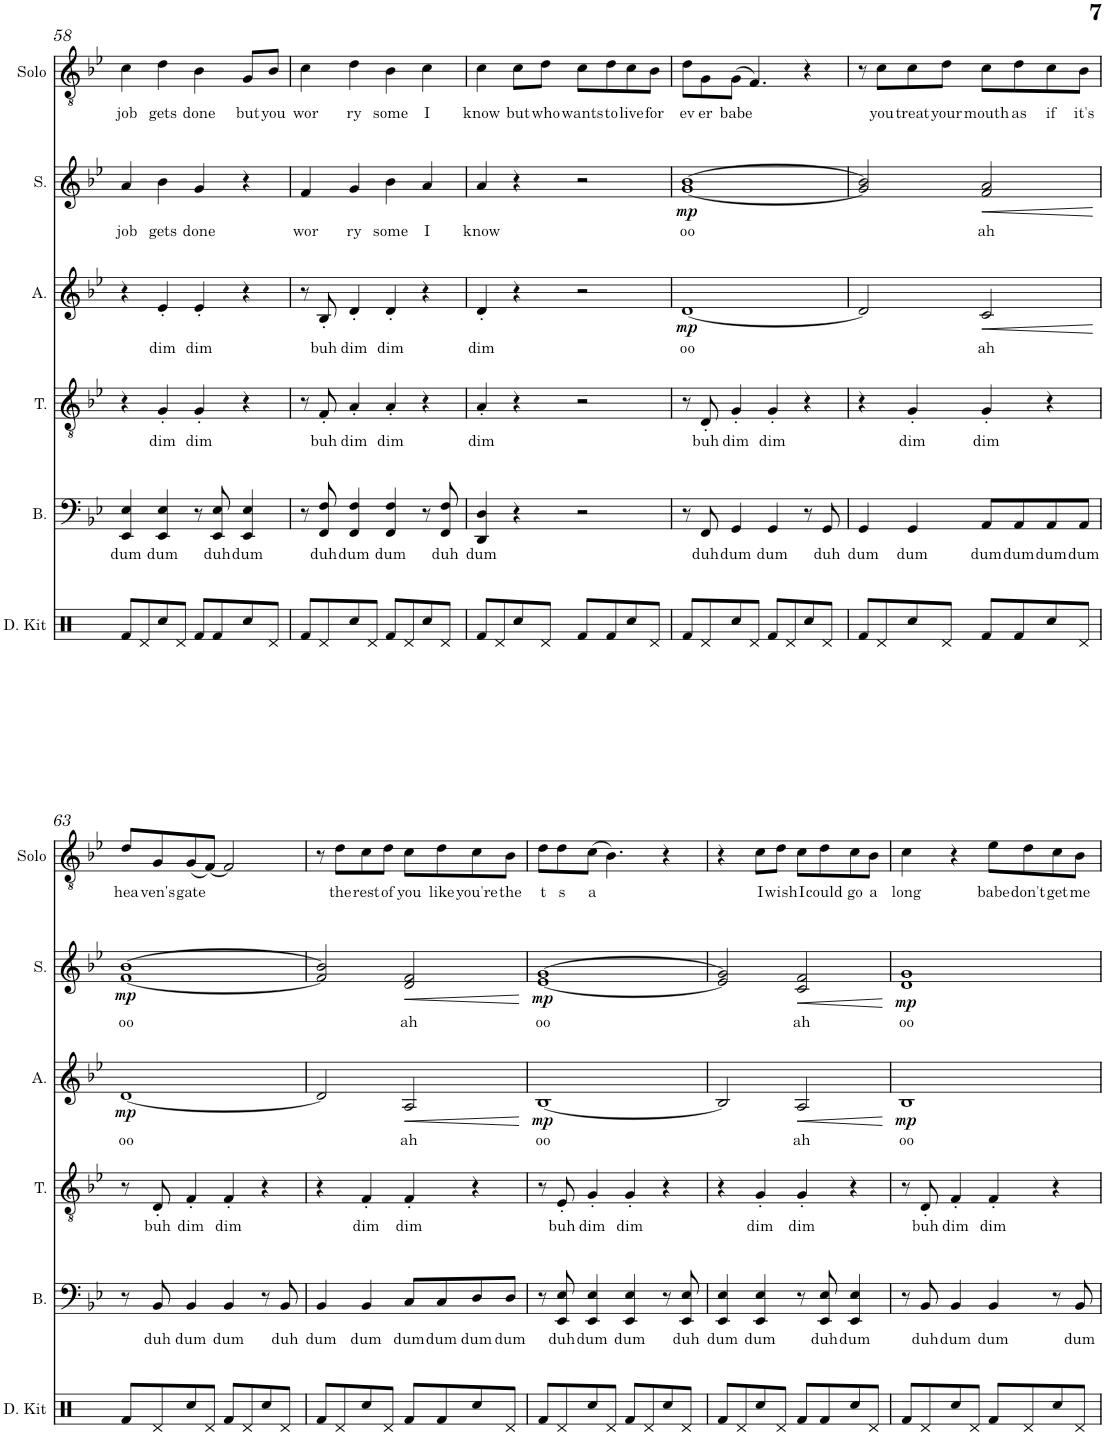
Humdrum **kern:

**kern	**kern	**text	**kern	**text	**kern	**text	**dynam	**kern	**text	**dynam	**kern	**text
*part6	*part5	*part5	*part4	*part4	*part3	*part3	*part3	*part2	*part2	*part2	*part1	*part1
*staff6	*staff5	*staff5	*staff4	*staff4	*staff3	*staff3	*staff3	*staff2	*staff2	*staff2	*staff1	*staff1
*I"Drum Kit	*I"Bass	*	*I"Tenor	*	*I"Alto	*	*	*I"Soprano	*	*	*I"Solo	*
*I'D. Kit	*I'B.	*	*I'T.	*	*I'A.	*	*	*I'S.	*	*	*I'Solo	*
!!LO:PB:g=z
*clefX	*clefF4	*	*clefGv2	*	*clefG2	*	*	*clefG2	*	*	*clefGv2	*
*k[]	*k[b-e-]	*	*k[b-e-]	*	*k[b-e-]	*	*	*k[b-e-]	*	*	*k[b-e-]	*
*M4/4	*M4/4	*	*M4/4	*	*M4/4	*	*	*M4/4	*	*	*M4/4	*
=58	=58	=58	=58	=58	=58	=58	=58	=58	=58	=58	=58	=58
!	!	!LO:LY:b	!	!	!	!	!	!	!LO:LY:b	!	!	!LO:LY:b
8Rf/L	4EE-/ 4E-/	dum	4r	.	4r	.	.	4a/	job	.	4c\	job
8Rd/	.	.	.	.	.	.	.	.	.	.	.	.
!	!	!LO:LY:b	!	!LO:LY:b	!	!LO:LY:b	!	!	!LO:LY:b	!	!	!LO:LY:b
8Rcc/	4EE-/ 4E-/	dum	4G'/	dim	4e-'/	dim	.	4b-\	gets	.	4d\	gets
8Rd/J	.	.	.	.	.	.	.	.	.	.	.	.
!	!	!	!	!LO:LY:b	!	!LO:LY:b	!	!	!LO:LY:b	!	!	!LO:LY:b
8Rf/L	8r	.	4G'/	dim	4e-'/	dim	.	4g/	done	.	4B-\	done
!	!	!LO:LY:b	!	!	!	!	!	!	!	!	!	!
8Rf/	8EE-/ 8E-/	duh	.	.	.	.	.	.	.	.	.	.
!	!	!LO:LY:b	!	!	!	!	!	!	!	!	!	!LO:LY:b
8Rcc/	4EE-/ 4E-/	dum	4r	.	4r	.	.	4r	.	.	8G/L	but
!	!	!	!	!	!	!	!	!	!	!	!	!LO:LY:b
8Rd/J	.	.	.	.	.	.	.	.	.	.	8B-/J	you
=59	=59	=59	=59	=59	=59	=59	=59	=59	=59	=59	=59	=59
!	!	!	!	!	!	!	!	!	!LO:LY:b	!	!	!LO:LY:b
8Rf/L	8r	.	8r	.	8r	.	.	4f/	wor	.	4c\	wor
!	!	!LO:LY:b	!	!LO:LY:b	!	!LO:LY:b	!	!	!	!	!	!
8Rd/	8FF/ 8F/	duh	8F'/	buh	8B-'/	buh	.	.	.	.	.	.
!	!	!LO:LY:b	!	!LO:LY:b	!	!LO:LY:b	!	!	!LO:LY:b	!	!	!LO:LY:b
8Rcc/	4FF/ 4F/	dum	4A'/	dim	4d'/	dim	.	4g/	ry	.	4d\	ry
8Rd/J	.	.	.	.	.	.	.	.	.	.	.	.
!	!	!LO:LY:b	!	!LO:LY:b	!	!LO:LY:b	!	!	!LO:LY:b	!	!	!LO:LY:b
8Rf/L	4FF/ 4F/	dum	4A'/	dim	4d'/	dim	.	4b-\	some	.	4B-\	some
8Rd/	.	.	.	.	.	.	.	.	.	.	.	.
!	!	!	!	!	!	!	!	!	!LO:LY:b	!	!	!LO:LY:b
8Rcc/	8r	.	4r	.	4r	.	.	4a/	I	.	4c\	I
!	!	!LO:LY:b	!	!	!	!	!	!	!	!	!	!
8Rd/J	8FF/ 8F/	duh	.	.	.	.	.	.	.	.	.	.
=60	=60	=60	=60	=60	=60	=60	=60	=60	=60	=60	=60	=60
!	!	!LO:LY:b	!	!LO:LY:b	!	!LO:LY:b	!	!	!LO:LY:b	!	!	!LO:LY:b
8Rf/L	4DD/ 4D/	dum	4A'/	dim	4d'/	dim	.	4a/	know	.	4c\	know
8Rd/	.	.	.	.	.	.	.	.	.	.	.	.
!	!	!	!	!	!	!	!	!	!	!	!	!LO:LY:b
8Rcc/	4r	.	4r	.	4r	.	.	4r	.	.	8c\L	but
!	!	!	!	!	!	!	!	!	!	!	!	!LO:LY:b
8Rd/J	.	.	.	.	.	.	.	.	.	.	8d\J	who
!	!	!	!	!	!	!	!	!	!	!	!	!LO:LY:b
8Rf/L	2r	.	2r	.	2r	.	.	2r	.	.	8c\L	wants
!	!	!	!	!	!	!	!	!	!	!	!	!LO:LY:b
8Rf/	.	.	.	.	.	.	.	.	.	.	8d\	to
!	!	!	!	!	!	!	!	!	!	!	!	!LO:LY:b
8Rcc/	.	.	.	.	.	.	.	.	.	.	8c\	live
!	!	!	!	!	!	!	!	!	!	!	!	!LO:LY:b
8Rd/J	.	.	.	.	.	.	.	.	.	.	8B-\J	for
=61	=61	=61	=61	=61	=61	=61	=61	=61	=61	=61	=61	=61
!	!	!	!	!	!	!LO:LY:b	!LO:DY:b	!	!LO:LY:b	!LO:DY:b	!	!LO:LY:b
8Rf/L	8r	.	8r	.	[1d	oo	mp	[1g [1b-	oo	mp	8d\L	ev
!	!	!LO:LY:b	!	!LO:LY:b	!	!	!	!	!	!	!	!LO:LY:b
8Rd/	8FF/	duh	8D'/	buh	.	.	.	.	.	.	8G\	er
!	!	!LO:LY:b	!	!LO:LY:b	!	!	!	!	!	!	!	!LO:LY:b
8Rcc/	4GG/	dum	4G'/	dim	.	.	.	.	.	.	(8G\J	babe
8Rd/J	.	.	.	.	.	.	.	.	.	.	4.F/)	.
!	!	!LO:LY:b	!	!LO:LY:b	!	!	!	!	!	!	!	!
8Rf/L	4GG/	dum	4G'/	dim	.	.	.	.	.	.	.	.
8Rd/	.	.	.	.	.	.	.	.	.	.	.	.
8Rcc/	8r	.	4r	.	.	.	.	.	.	.	4r	.
!	!	!LO:LY:b	!	!	!	!	!	!	!	!	!	!
8Rd/J	8GG/	duh	.	.	.	.	.	.	.	.	.	.
=62	=62	=62	=62	=62	=62	=62	=62	=62	=62	=62	=62	=62
!	!	!LO:LY:b	!	!	!	!	!	!	!	!	!	!
8Rf/L	4GG/	dum	4r	.	2d/]	.	.	2g/] 2b-/]	.	.	8r	.
!	!	!	!	!	!	!	!	!	!	!	!	!LO:LY:b
8Rd/	.	.	.	.	.	.	.	.	.	.	8c\L	you
!	!	!LO:LY:b	!	!LO:LY:b	!	!	!	!	!	!	!	!LO:LY:b
8Rcc/	4GG/	dum	4G'/	dim	.	.	.	.	.	.	8c\	treat
!	!	!	!	!	!	!	!	!	!	!	!	!LO:LY:b
8Rd/J	.	.	.	.	.	.	.	.	.	.	8d\J	your
!	!	!LO:LY:b	!	!LO:LY:b	!	!LO:LY:b	!LO:HP:b	!	!LO:LY:b	!LO:HP:b	!	!LO:LY:b
8Rf/L	8AA/L	dum	4G'/	dim	2c/	ah	<	2f/ 2a/	ah	<	8c\L	mouth
!	!	!LO:LY:b	!	!	!	!	!	!	!	!	!	!LO:LY:b
8Rf/	8AA/	dum	.	.	.	.	.	.	.	.	8d\	as
!	!	!LO:LY:b	!	!	!	!	!	!	!	!	!	!LO:LY:b
8Rcc/	8AA/	dum	4r	.	.	.	.	.	.	.	8c\	if
!	!	!LO:LY:b	!	!	!	!	!	!	!	!	!	!LO:LY:b
8Rd/J	8AA/J	dum	.	.	.	.	.	.	.	.	8B-\J	it's
.	.	.	.	.	.	.	.	.	.	[	.	.
!!LO:LB:g=z
=63	=63	=63	=63	=63	=63	=63	=63	=63	=63	=63	=63	=63
!	!	!	!	!	!	!LO:LY:b	!LO:DY:b	!	!LO:LY:b	!LO:DY:b	!	!LO:LY:b
8Rf/L	8r	.	8r	.	[1d	oo	mp	[1f [1b-	oo	mp	8d/L	hea
!	!	!LO:LY:b	!	!LO:LY:b	!	!	!	!	!	!	!	!LO:LY:b
8Rd/	8BB-/	duh	8D'/	buh	.	.	.	.	.	.	8G/	ven's
!	!	!LO:LY:b	!	!LO:LY:b	!	!	!	!	!	!	!	!LO:LY:b
8Rcc/	4BB-/	dum	4F'/	dim	.	.	.	.	.	.	(8G/	gate
8Rd/J	.	.	.	.	.	.	.	.	.	.	[8F/J)	.
!	!	!LO:LY:b	!	!LO:LY:b	!	!	!	!	!	!	!	!
8Rf/L	4BB-/	dum	4F'/	dim	.	.	.	.	.	.	2F/]	.
8Rd/	.	.	.	.	.	.	.	.	.	.	.	.
8Rcc/	8r	.	4r	.	.	.	.	.	.	.	.	.
!	!	!LO:LY:b	!	!	!	!	!	!	!	!	!	!
8Rd/J	8BB-/	duh	.	.	.	.	.	.	.	.	.	.
=64	=64	=64	=64	=64	=64	=64	=64	=64	=64	=64	=64	=64
!	!	!LO:LY:b	!	!	!	!	!	!	!	!	!	!
8Rf/L	4BB-/	dum	4r	.	2d/]	.	.	2f/] 2b-/]	.	.	8r	.
!	!	!	!	!	!	!	!	!	!	!	!	!LO:LY:b
8Rd/	.	.	.	.	.	.	.	.	.	.	8d\L	the
!	!	!LO:LY:b	!	!LO:LY:b	!	!	!	!	!	!	!	!LO:LY:b
8Rcc/	4BB-/	dum	4F'/	dim	.	.	.	.	.	.	8c\	rest
!	!	!	!	!	!	!	!	!	!	!	!	!LO:LY:b
8Rd/J	.	.	.	.	.	.	.	.	.	.	8d\J	of
!	!	!LO:LY:b	!	!LO:LY:b	!	!LO:LY:b	!LO:HP:b	!	!LO:LY:b	!LO:HP:b	!	!LO:LY:b
8Rf/L	8C/L	dum	4F'/	dim	2A/	ah	<	2d/ 2f/	ah	<	8c\L	you
!	!	!LO:LY:b	!	!	!	!	!	!	!	!	!	!LO:LY:b
8Rf/	8C/	dum	.	.	.	.	.	.	.	.	8d\	like
!	!	!LO:LY:b	!	!	!	!	!	!	!	!	!	!LO:LY:b
8Rcc/	8D/	dum	4r	.	.	.	.	.	.	.	8c\	you're
!	!	!LO:LY:b	!	!	!	!	!	!	!	!	!	!LO:LY:b
8Rd/J	8D/J	dum	.	.	.	.	.	.	.	.	8B-\J	the
.	.	.	.	.	.	.	[	.	.	[	.	.
=65	=65	=65	=65	=65	=65	=65	=65	=65	=65	=65	=65	=65
!	!	!	!	!	!	!LO:LY:b	!LO:DY:b	!	!LO:LY:b	!LO:DY:b	!	!LO:LY:b
8Rf/L	8r	.	8r	.	[1B-	oo	mp	[1e- [1g	oo	mp	8d\L	t
!	!	!LO:LY:b	!	!LO:LY:b	!	!	!	!	!	!	!	!LO:LY:b
8Rd/	8EE-/ 8E-/	duh	8E-'/	buh	.	.	.	.	.	.	8d\	s
!	!	!LO:LY:b	!	!LO:LY:b	!	!	!	!	!	!	!	!LO:LY:b
8Rcc/	4EE-/ 4E-/	dum	4G'/	dim	.	.	.	.	.	.	(8c\J	a
8Rd/J	.	.	.	.	.	.	.	.	.	.	4.B-\)	.
!	!	!LO:LY:b	!	!LO:LY:b	!	!	!	!	!	!	!	!
8Rf/L	4EE-/ 4E-/	dum	4G'/	dim	.	.	.	.	.	.	.	.
8Rd/	.	.	.	.	.	.	.	.	.	.	.	.
8Rcc/	8r	.	4r	.	.	.	.	.	.	.	4r	.
!	!	!LO:LY:b	!	!	!	!	!	!	!	!	!	!
8Rd/J	8EE-/ 8E-/	duh	.	.	.	.	.	.	.	.	.	.
=66	=66	=66	=66	=66	=66	=66	=66	=66	=66	=66	=66	=66
!	!	!LO:LY:b	!	!	!	!	!	!	!	!	!	!
8Rf/L	4EE-/ 4E-/	dum	4r	.	2B-/]	.	.	2e-/] 2g/]	.	.	4r	.
8Rd/	.	.	.	.	.	.	.	.	.	.	.	.
!	!	!LO:LY:b	!	!LO:LY:b	!	!	!	!	!	!	!	!LO:LY:b
8Rcc/	4EE-/ 4E-/	dum	4G'/	dim	.	.	.	.	.	.	8c\L	I
!	!	!	!	!	!	!	!	!	!	!	!	!LO:LY:b
8Rd/J	.	.	.	.	.	.	.	.	.	.	8d\J	wish
!	!	!	!	!LO:LY:b	!	!LO:LY:b	!	!	!LO:LY:b	!LO:HP:b	!	!LO:LY:b
8Rf/L	8r	.	4G'/	dim	2A/	ah	.	2c/ 2f/	ah	<	8c\L	I
!	!	!LO:LY:b	!	!	!	!	!	!	!	!	!	!LO:LY:b
8Rf/	8EE-/ 8E-/	duh	.	.	.	.	.	.	.	.	8d\	could
!	!	!LO:LY:b	!	!	!	!	!	!	!	!	!	!LO:LY:b
8Rcc/	4EE-/ 4E-/	dum	4r	.	.	.	.	.	.	.	8c\	go
!	!	!	!	!	!	!	!	!	!	!	!	!LO:LY:b
8Rd/J	.	.	.	.	.	.	.	.	.	.	8B-\J	a
.	.	.	.	.	.	.	[	.	.	[	.	.
=67	=67	=67	=67	=67	=67	=67	=67	=67	=67	=67	=67	=67
!	!	!	!	!	!	!LO:LY:b	!LO:DY:b	!	!LO:LY:b	!LO:DY:b	!	!LO:LY:b
8Rf/L	8r	.	8r	.	1B-	oo	mp	1d 1g	oo	mp	4c\	long
!	!	!LO:LY:b	!	!LO:LY:b	!	!	!	!	!	!	!	!
8Rd/	8BB-/	duh	8D'/	buh	.	.	.	.	.	.	.	.
!	!	!LO:LY:b	!	!LO:LY:b	!	!	!	!	!	!	!	!
8Rcc/	4BB-/	dum	4F'/	dim	.	.	.	.	.	.	4r	.
8Rd/J	.	.	.	.	.	.	.	.	.	.	.	.
!	!	!LO:LY:b	!	!LO:LY:b	!	!	!	!	!	!	!	!LO:LY:b
8Rf/L	4BB-/	dum	4F'/	dim	.	.	.	.	.	.	8e-\L	babe
!	!	!	!	!	!	!	!	!	!	!	!	!LO:LY:b
8Rd/	.	.	.	.	.	.	.	.	.	.	8d\	don't
!	!	!	!	!	!	!	!	!	!	!	!	!LO:LY:b
8Rcc/	8r	.	4r	.	.	.	.	.	.	.	8c\	get
!	!	!LO:LY:b	!	!	!	!	!	!	!	!	!	!LO:LY:b
8Rd/J	8BB-/	dum	.	.	.	.	.	.	.	.	8B-\J	me
=	=	=	=	=	=	=	=	=	=	=	=	=
*-	*-	*-	*-	*-	*-	*-	*-	*-	*-	*-	*-	*-
